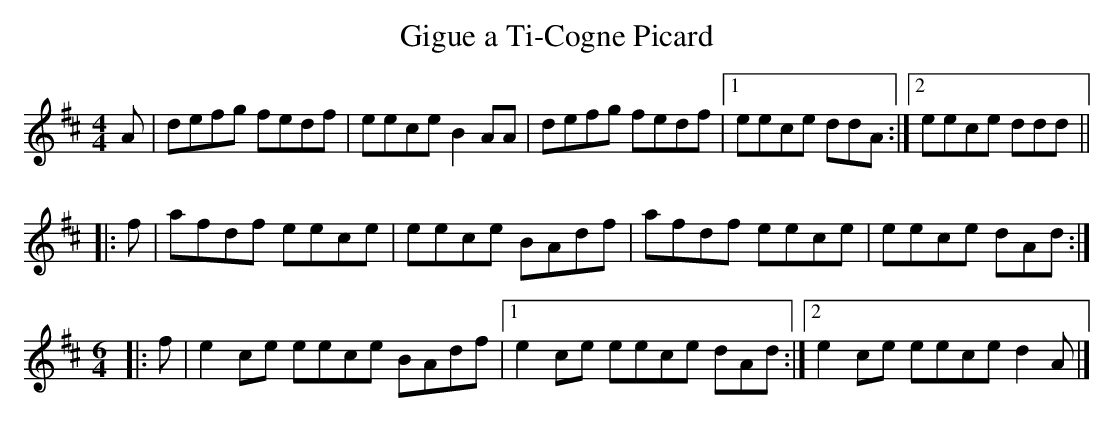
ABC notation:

X:1
T: Gigue a Ti-Cogne Picard
M: 4/4
L: 1/8
K: D
   A | defg fedf | eece B2AA | defg fedf |1 eece ddA :|2 eece ddd ||
|: f | afdf eece | eece BAdf | afdf eece | eece dAd :|
[M:6/4]
|: f | e2ce eece BAdf |1 e2ce eece dAd :|2 e2ce eece d2A |]
